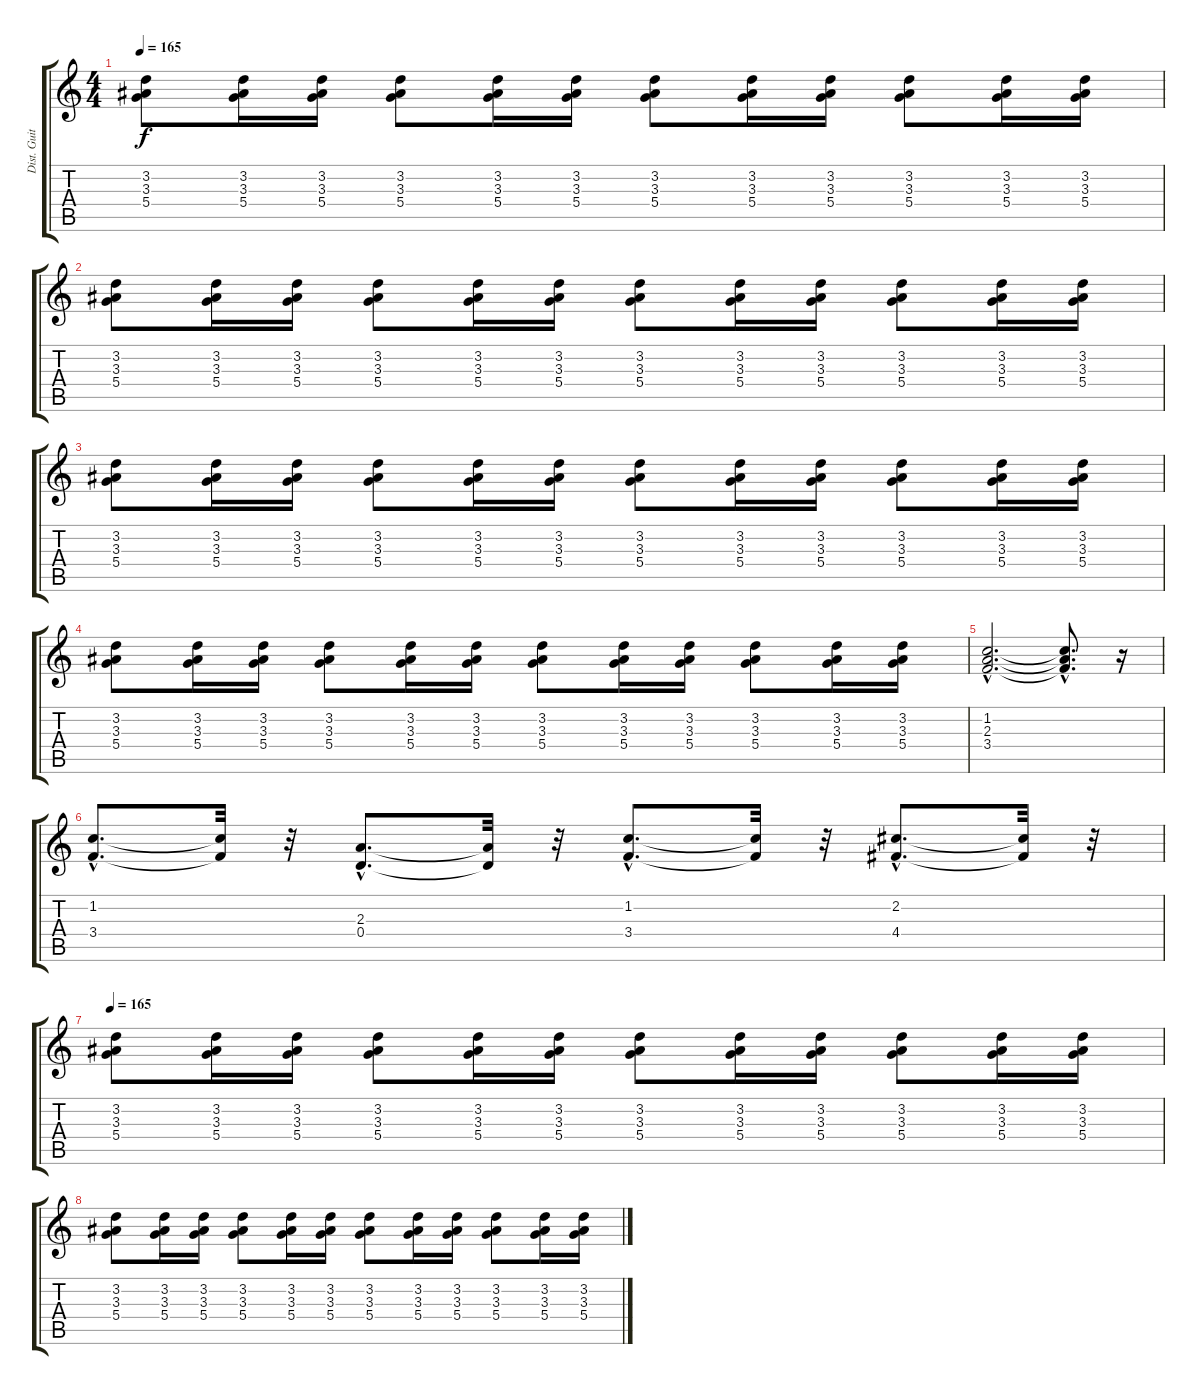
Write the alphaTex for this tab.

\track ("Dist. Guitar 2" "Dist. Guit") {instrument distortionguitar}
\staff {score tabs}
\tuning (E4 B3 G3 D3 A2 E2) {hide}
\ts (4 4)
\tempo 165
\clef g2
\ks c
(3.2 3.3 5.4).8{dy f} (3.2 3.3 5.4).16 (3.2 3.3 5.4).16 (3.2 3.3 5.4).8 (3.2 3.3 5.4).16 (3.2 3.3 5.4).16 (3.2 3.3 5.4).8 (3.2 3.3 5.4).16 (3.2 3.3 5.4).16 (3.2 3.3 5.4).8 (3.2 3.3 5.4).16 (3.2 3.3 5.4).16 |
(3.2 3.3 5.4).8 (3.2 3.3 5.4).16 (3.2 3.3 5.4).16 (3.2 3.3 5.4).8 (3.2 3.3 5.4).16 (3.2 3.3 5.4).16 (3.2 3.3 5.4).8 (3.2 3.3 5.4).16 (3.2 3.3 5.4).16 (3.2 3.3 5.4).8 (3.2 3.3 5.4).16 (3.2 3.3 5.4).16 |
(3.2 3.3 5.4).8 (3.2 3.3 5.4).16 (3.2 3.3 5.4).16 (3.2 3.3 5.4).8 (3.2 3.3 5.4).16 (3.2 3.3 5.4).16 (3.2 3.3 5.4).8 (3.2 3.3 5.4).16 (3.2 3.3 5.4).16 (3.2 3.3 5.4).8 (3.2 3.3 5.4).16 (3.2 3.3 5.4).16 |
(3.2 3.3 5.4).8 (3.2 3.3 5.4).16 (3.2 3.3 5.4).16 (3.2 3.3 5.4).8 (3.2 3.3 5.4).16 (3.2 3.3 5.4).16 (3.2 3.3 5.4).8 (3.2 3.3 5.4).16 (3.2 3.3 5.4).16 (3.2 3.3 5.4).8 (3.2 3.3 5.4).16 (3.2 3.3 5.4).16 |
(1.2{hac} 2.3{hac} 3.4{hac}).2{d} (1.2{hac t} 2.3{hac t} 3.4{hac t}).8{d} r.16 |
(1.2{hac} 3.4{hac}).8{d} (1.2{t} 3.4{t}).32 r.32 (2.3{hac} 0.4{hac}).8{d} (2.3{t} 0.4{t}).32 r.32 (1.2{hac} 3.4{hac}).8{d} (1.2{t} 3.4{t}).32 r.32 (2.2{hac} 4.4{hac}).8{d} (2.2{t} 4.4{t}).32 r.32 |
\tempo 165
(3.2 3.3 5.4).8{instrument distortionguitar} (3.2 3.3 5.4).16 (3.2 3.3 5.4).16 (3.2 3.3 5.4).8 (3.2 3.3 5.4).16 (3.2 3.3 5.4).16 (3.2 3.3 5.4).8 (3.2 3.3 5.4).16 (3.2 3.3 5.4).16 (3.2 3.3 5.4).8 (3.2 3.3 5.4).16 (3.2 3.3 5.4).16 |
(3.2 3.3 5.4).8 (3.2 3.3 5.4).16 (3.2 3.3 5.4).16 (3.2 3.3 5.4).8 (3.2 3.3 5.4).16 (3.2 3.3 5.4).16 (3.2 3.3 5.4).8 (3.2 3.3 5.4).16 (3.2 3.3 5.4).16 (3.2 3.3 5.4).8 (3.2 3.3 5.4).16 (3.2 3.3 5.4).16
